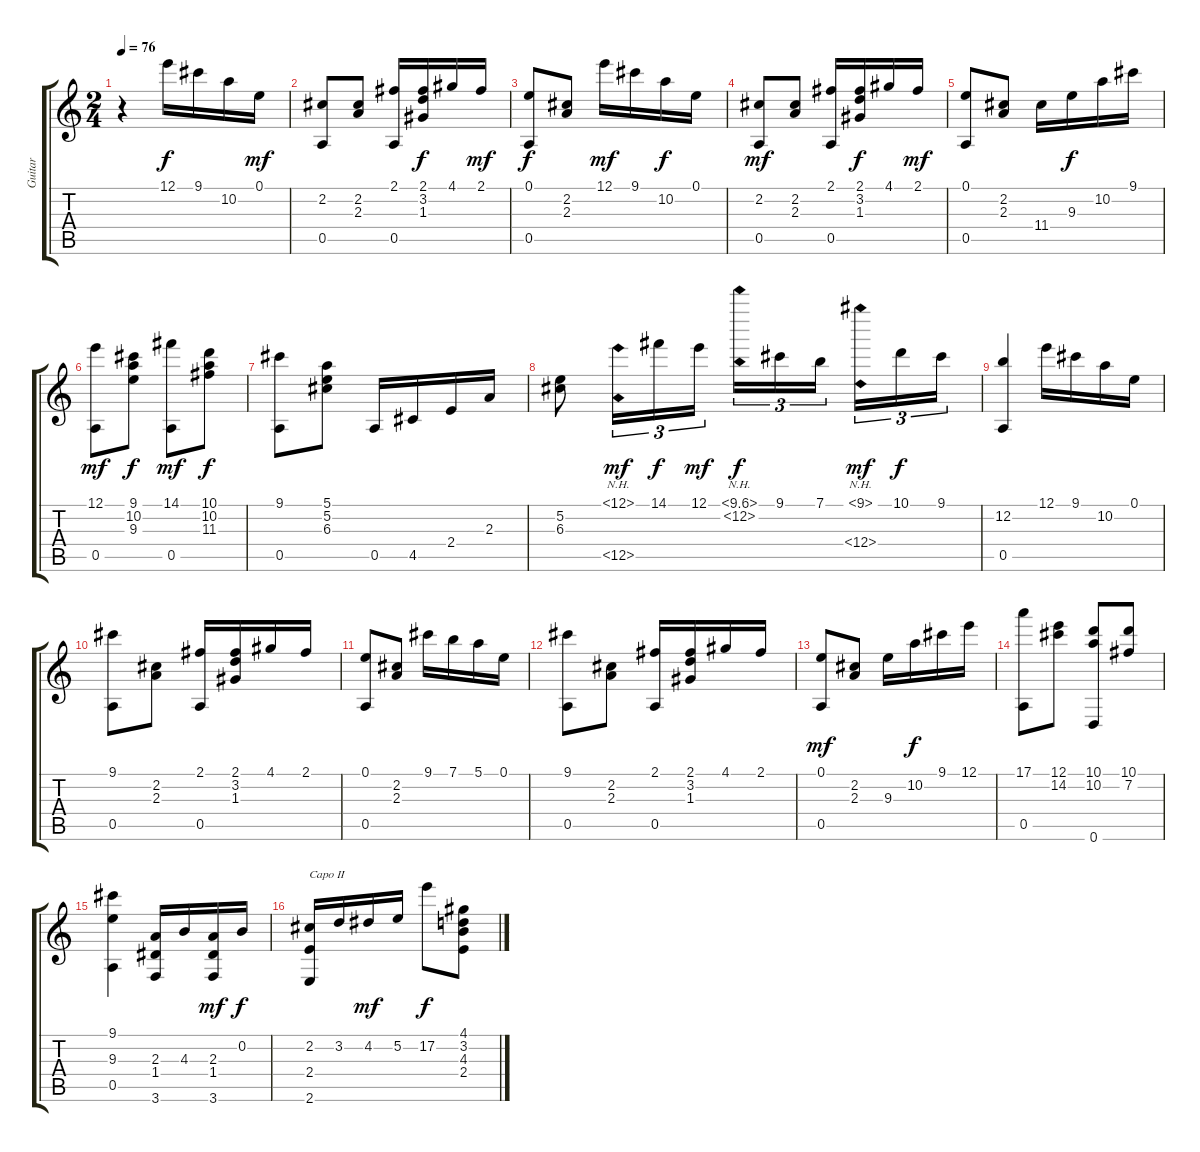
\track ("Guitar" "Guitar") {instrument acousticguitarnylon}
\staff {score tabs}
\tuning (E4 B3 G3 D3 A2 D2) {hide}
\ts (2 4)
\tempo 76
\clef g2
\ks c
r.4{dy f instrument acousticguitarnylon} 12.1.16 9.1.16 10.2.16 0.1.16{dy mf} |
(2.2 0.5).8 (2.2 2.3).8 (2.1 0.5).16 (2.1 3.2 1.3).16{dy f} 4.1.16 2.1.16{dy mf} |
(0.1 0.5).8{dy f} (2.2 2.3).8 12.1.16{dy mf} 9.1.16 10.2.16{dy f} 0.1.16 |
(2.2 0.5).8{dy mf} (2.2 2.3).8 (2.1 0.5).16 (2.1 3.2 1.3).16{dy f} 4.1.16 2.1.16{dy mf} |
(0.1 0.5).8 (2.2 2.3).8 11.4.16 9.3.16{dy f} 10.2.16 9.1.16 |
(12.1 0.5).8{dy mf} (9.1 10.2 9.3).8{dy f} (14.1 0.5).8{dy mf} (10.1 10.2 11.3).8{dy f} |
(9.1 0.5).8 (5.1 5.2 6.3).8 0.5.16 4.5.16 2.4.16 2.3.16 |
(5.2 6.3).8 (12.1{nh} 0.5{nh}).16{tu (3 2) dy mf} 14.1.16{tu (3 2) dy f} 12.1.16{tu (3 2) dy mf} (10.1{nh} 0.2{nh}).16{tu (3 2) dy f} 9.1.16{tu (3 2)} 7.1.16{tu (3 2)} (9.1{nh} 0.4{nh}).16{tu (3 2) dy mf} 10.1.16{tu (3 2) dy f} 9.1.16{tu (3 2)} |
(12.2 0.5).4 12.1.16 9.1.16 10.2.16 0.1.16 |
(9.1 0.5).8 (2.2 2.3).8 (2.1 0.5).16 (2.1 3.2 1.3).16 4.1.16 2.1.16 |
(0.1 0.5).8 (2.2 2.3).8 9.1.16 7.1.16 5.1.16 0.1.16 |
(9.1 0.5).8 (2.2 2.3).8 (2.1 0.5).16 (2.1 3.2 1.3).16 4.1.16 2.1.16 |
(0.1 0.5).8{dy mf} (2.2 2.3).8 9.3.16 10.2.16{dy f} 9.1.16 12.1.16 |
(17.1 0.5).8 (12.1 14.2).8 (10.1 10.2 0.6).8 (10.1 7.2).8 |
(9.1 9.3 0.5).4 (2.3 1.4 3.6).16 4.3.16 (2.3 1.4 3.6).16{dy mf} 0.2.16{dy f} |
(2.2 2.4 2.6).16{txt "Capo II"} 3.2.16 4.2.16{dy mf} 5.2.16 17.2.8{dy f} (4.1 3.2 4.3 2.4).8
